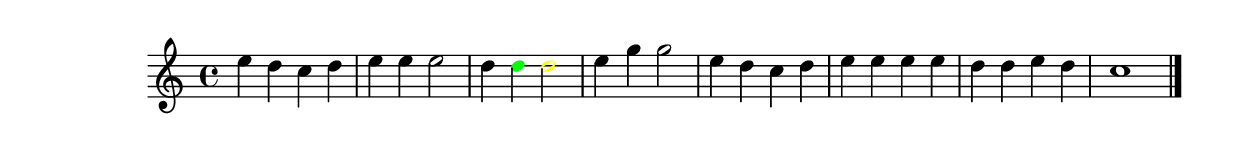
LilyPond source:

\version "2.18.2"
\language "english"

\header {
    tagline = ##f
}

\layout {}

\paper {}

\score {
    \new Score
    <<
        \new Staff
        {
            {   % measure
                \time 4/4
                \tweak color #black
                e''4
                \tweak color #black
                d''4
                \tweak color #black
                c''4
                \tweak color #black
                d''4
            }   % measure
            {   % measure
                \tweak color #black
                e''4
                \tweak color #black
                e''4
                \tweak color #black
                e''2
            }   % measure
            {   % measure
                \tweak color #black
                d''4
                \tweak color #green
                d''4
                \tweak color #yellow
                d''2
            }   % measure
            {   % measure
                e''4
                g''4
                g''2
            }   % measure
            {   % measure
                e''4
                d''4
                c''4
                d''4
            }   % measure
            {   % measure
                e''4
                e''4
                e''4
                e''4
            }   % measure
            {   % measure
                d''4
                d''4
                e''4
                d''4
            }   % measure
            {   % measure
                c''1
                \bar "|." %! SCORE1
            }   % measure
        }
    >>
}